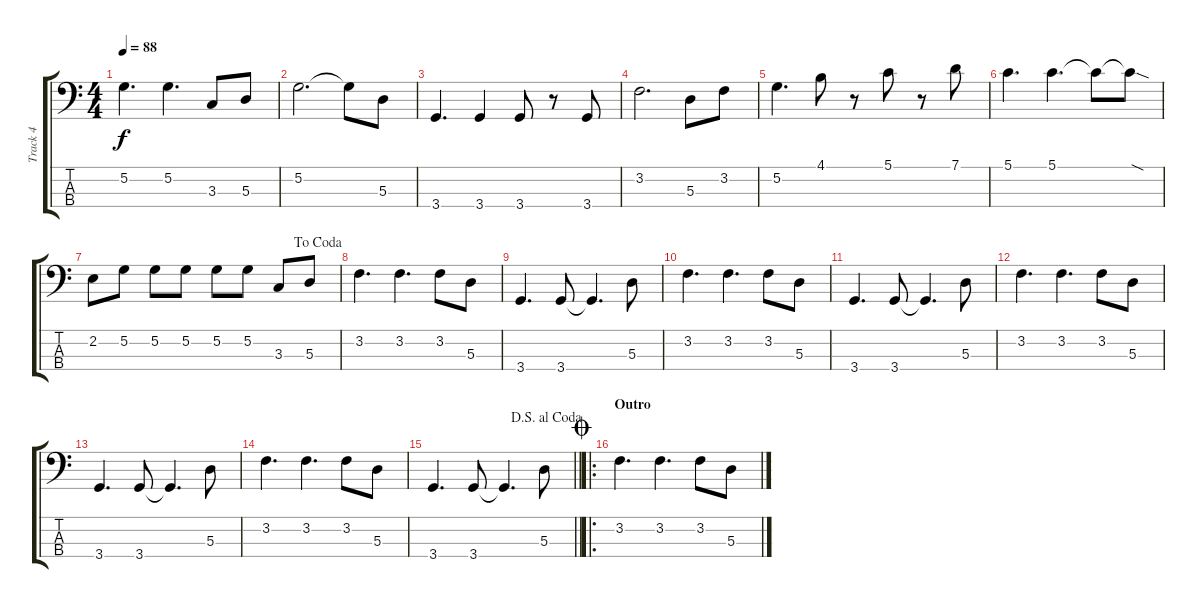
\track ("Track 4" "Track 4") {instrument electricbassfinger}
\staff {score tabs}
\tuning (G2 D2 A1 E1) {hide}
\ts (4 4)
\tempo 88
\clef f4
\ks c
5.2.4{d dy f} 5.2.4{d} 3.3.8 5.3.8 |
5.2.2{d} 5.2{t}.8 5.3.8 |
3.4.4{d} 3.4.4 3.4.8 r.8 3.4.8 |
3.2.2{d} 5.3.8 3.2.8 |
5.2.4{d} 4.1.8 r.8 5.1.8 r.8 7.1.8 |
5.1.4{d} 5.1.4{d} 5.1{t}.8 5.1{sod t}.8 |
\jump dacoda
2.2.8 5.2.8 5.2.8 5.2.8 5.2.8 5.2.8 3.3.8 5.3.8 |
3.2.4{d} 3.2.4{d} 3.2.8 5.3.8 |
3.4.4{d} 3.4.8 3.4{t}.4{d} 5.3.8 |
3.2.4{d} 3.2.4{d} 3.2.8 5.3.8 |
3.4.4{d} 3.4.8 3.4{t}.4{d} 5.3.8 |
3.2.4{d} 3.2.4{d} 3.2.8 5.3.8 |
3.4.4{d} 3.4.8 3.4{t}.4{d} 5.3.8 |
3.2.4{d} 3.2.4{d} 3.2.8 5.3.8 |
\jump dalsegnoalcoda
\barLineRight lightlight
3.4.4{d} 3.4.8 3.4{t}.4{d} 5.3.8 |
\ro
\section ("" "Outro")
\jump coda
3.2.4{d} 3.2.4{d} 3.2.8 5.3.8
